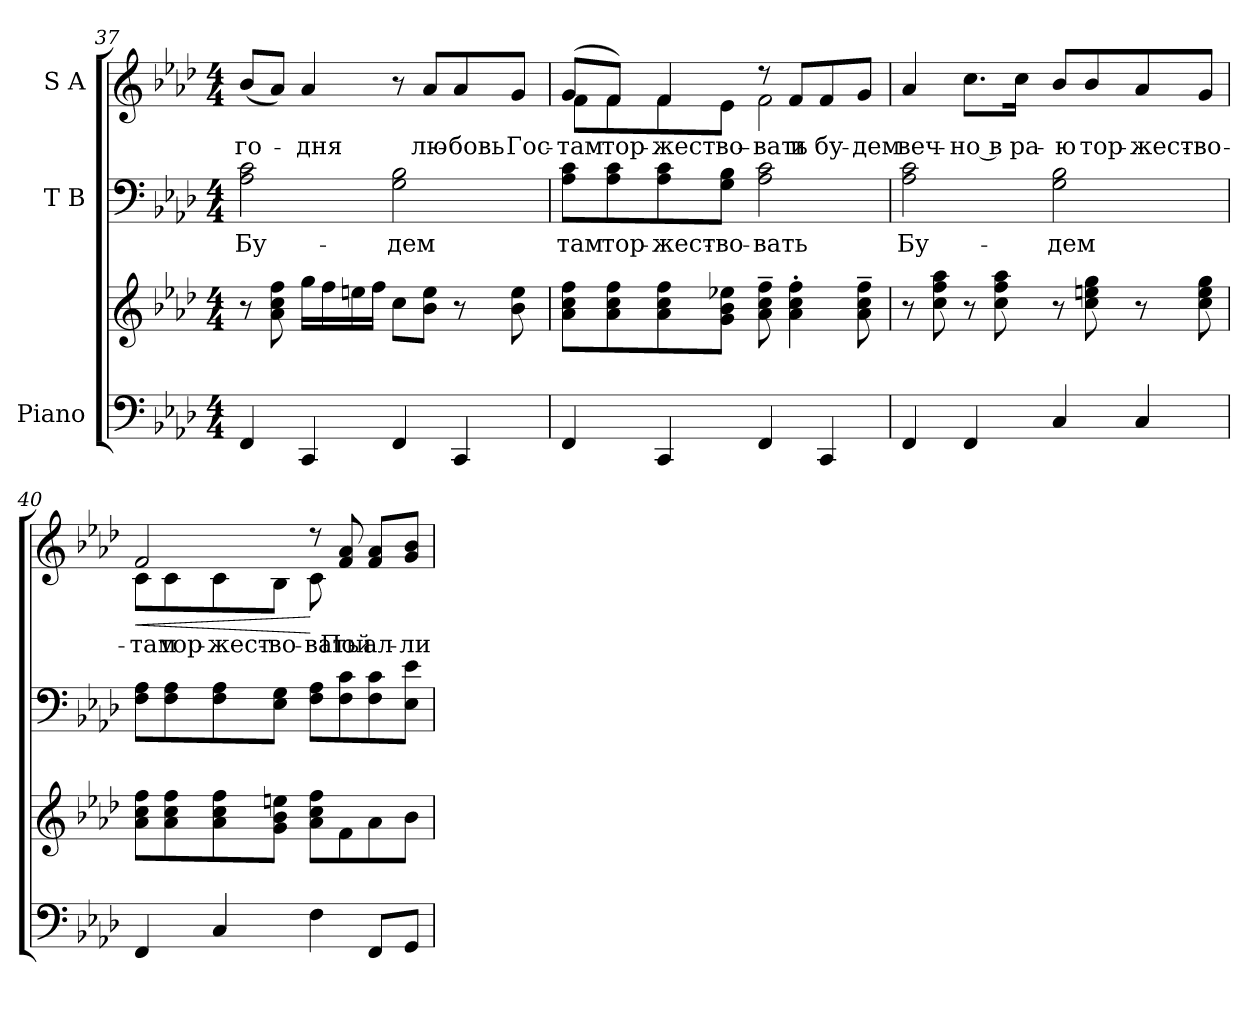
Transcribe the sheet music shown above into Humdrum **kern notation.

**kern	**kern	**kern	**text	**kern	**text	**dynam
*part3	*part3	*part2	*part2	*part1	*part1	*part1
*staff4	*staff3	*staff2	*staff2	*staff1	*staff1	*staff1
*I"Piano	*	*I"T B	*	*I"S A	*	*
*clefF4	*clefG2	*clefF4	*	*clefG2	*	*
*k[b-e-a-d-]	*k[b-e-a-d-]	*k[b-e-a-d-]	*	*k[b-e-a-d-]	*	*
*A-:	*A-:	*A-:	*	*A-:	*	*
*M4/4	*M4/4	*M4/4	*	*M4/4	*	*
=37	=37	=37	=37	=37	=37	=37
!	!	!	!LO:LY:b:color=#000000	!	!	!
!	!	!	!	!	!LO:LY:b:color=#000000	!
4FFi/	8r	2A-i\ 2ci	Бу-	(8b-i/L	-го-	.
.	8a-i\ 8cci 8ffi	.	.	8a-i/J)	.	.
!	!	!	!	!	!LO:LY:b:color=#000000	!
4CCi/	16ggi\LL	.	.	4a-i/	-дня	.
.	16ffi\	.	.	.	.	.
.	16eeni\	.	.	.	.	.
.	16ffi\JJ	.	.	.	.	.
!	!	!	!LO:LY:b:color=#000000	!	!	!
4FFi/	8cci\L	2Gi\ 2B-i	-дем	8r	.	.
!	!	!	!	!	!LO:LY:b:color=#000000	!
.	8b-i\ 8eeiJ	.	.	8a-i/L	лю-	.
!	!	!	!	!	!LO:LY:b:color=#000000	!
4CCi/	8r	.	.	8a-i/	-бовь	.
!	!	!	!	!	!LO:LY:b:color=#000000	!
.	8b-i\ 8eei	.	.	8gi/J	Гос-	.
=38	=38	=38	=38	=38	=38	=38
!	!	!	!LO:LY:b:color=#000000	!	!	!
!	!	!	!	!	!LO:LY:b:color=#000000	!
*	*	*	*	*^	*	*
!	!	!	!	!	!	!LO:LY:a:color=#000000	!
4FFi/	8a-i\ 8cci 8ffiL	8A-i\ 8ciL	там	(8gi/L	8fi\L	-там	.
!	!	!	!LO:LY:b:color=#000000	!	!	!	!
!	!	!	!	!	!	!LO:LY:a:color=#000000	!
.	8a-i\ 8cci 8ffi	8A-i\ 8ci	тор-	8fi/J)	8fi\	тор-	.
!	!	!	!LO:LY:b:color=#000000	!	!	!	!
!	!	!	!	!	!	!LO:LY:b:color=#000000	!
!	!	!	!	!	!	!LO:LY:a:color=#000000	!
4CCi/	8a-i\ 8cci 8ffi	8A-i\ 8ci	-жест-	4fi/	8fi\	жест-	.
!	!	!	!LO:LY:b:color=#000000	!	!	!	!
!	!	!	!	!	!	!LO:LY:a:color=#000000	!
.	8gi\ 8b-i 8ee-XiJ	8Gi\ 8B-iJ	-во-	.	8e-i\J	-во-	.
!	!	!	!LO:LY:b:color=#000000	!	!	!	!
!	!	!	!	!	!	!LO:LY:a:color=#000000	!
4FFi/	8a-i\~ 8cci~ 8ffi~	2A-i\ 2ci	-вать	8r	2fi\	-вать	.
!	!	!	!	!	!	!LO:LY:b:color=#000000	!
.	4a-i\' 4cci' 4ffi'	.	.	8fi/L	.	и	.
!	!	!	!	!	!	!LO:LY:b:color=#000000	!
4CCi/	.	.	.	8fi/	.	бу-	.
!	!	!	!	!	!	!LO:LY:b:color=#000000	!
.	8a-i\~ 8cci~ 8ffi~	.	.	8gi/J	.	-дем	.
*	*	*	*	*v	*v	*	*
!!LO:LB:g=z
=39	=39	=39	=39	=39	=39	=39
!	!	!	!LO:LY:b:color=#000000	!	!	!
!	!	!	!	!	!LO:LY:b:color=#000000	!
4FFi/	8r	2A-i\ 2ci	Бу-	4a-i/	веч-	.
.	8cci\ 8ffi 8aa-i	.	.	.	.	.
!	!	!	!	!	!LO:LY:b:color=#000000	!
4FFi/	8r	.	.	8.cci\L	-но в	.
.	8cci\ 8ffi 8aa-i	.	.	.	.	.
!	!	!	!	!	!LO:LY:b:color=#000000	!
.	.	.	.	16cci\Jk	ра-	.
!	!	!	!LO:LY:b:color=#000000	!	!	!
!	!	!	!	!	!LO:LY:b:color=#000000	!
4Ci/	8r	2Gi\ 2B-i	-дем	8b-i/L	-ю	.
!	!	!	!	!	!LO:LY:b:color=#000000	!
.	8cci\ 8eeni 8ggi	.	.	8b-i/	тор-	.
!	!	!	!	!	!LO:LY:b:color=#000000	!
4Ci/	8r	.	.	8a-i/	-жест-	.
!	!	!	!	!	!LO:LY:b:color=#000000	!
.	8cci\ 8eei 8ggi	.	.	8gi/J	-во-	.
=40	=40	=40	=40	=40	=40	=40
!	!	!	!	!	!LO:LY:b:color=#000000	!LO:HP:b
*	*	*	*	*^	*	*
!	!	!	!	!	!	!LO:LY:b:color=#000000	!
4FFi/	8a-i\ 8cci 8ffiL	8Fi\ 8A-iL	.	2fi/	8ci\L	там	<
!	!	!	!	!	!	!LO:LY:b:color=#000000	!
.	8a-i\ 8cci 8ffi	8Fi\ 8A-i	.	.	8ci\	тор-	.
!	!	!	!	!	!	!LO:LY:b:color=#000000	!
4Ci/	8a-i\ 8cci 8ffi	8Fi\ 8A-i	.	.	8ci\	-жест-	.
!	!	!	!	!	!	!LO:LY:b:color=#000000	!
.	8gi\ 8b-i 8eeniJ	8E-i\ 8GiJ	.	.	8B-i\J	-во-	.
!	!	!	!	!	!	!LO:LY:b:color=#000000	!
4Fi\	8a-i\ 8cci 8ffiL	8Fi\ 8A-iL	.	8r	8ci\	-вать	[
!	!	!	!	!	!	!LO:LY:b:color=#000000	!
.	8fi\	8Fi\ 8ci	.	8fi/ 8a-i	4.ryy	Пой	.
!	!	!	!	!	!	!LO:LY:b:color=#000000	!
8FFi/L	8a-i\	8Fi\ 8ci	.	8fi/ 8a-iL	.	ал-	.
!	!	!	!	!	!	!LO:LY:b:color=#000000	!
8GGi/J	8b-i\J	8E-i\ 8e-iJ	.	8gi/ 8b-iJ	.	-ли	.
*	*	*	*	*v	*v	*	*
=	=	=	=	=	=	=
*-	*-	*-	*-	*-	*-	*-
